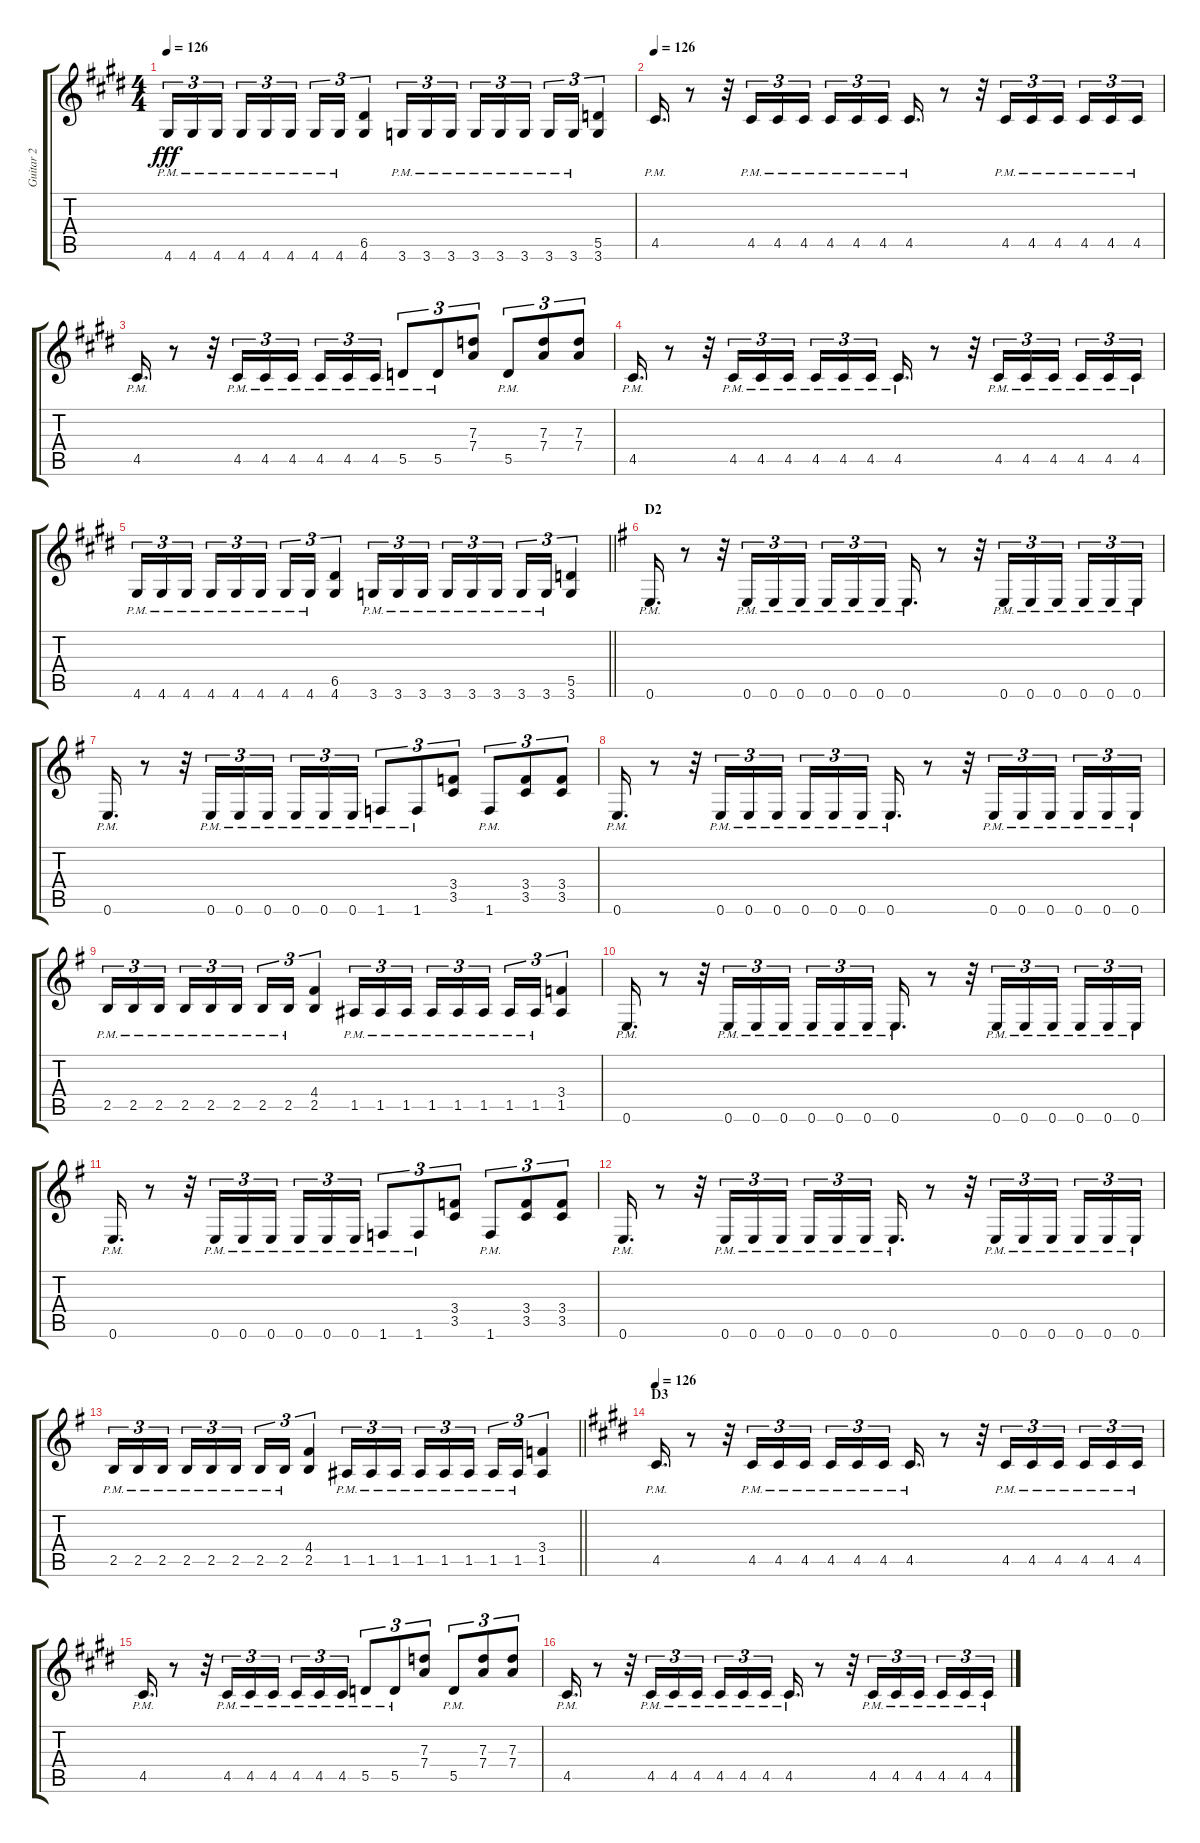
\track ("Guitar 2" "Guitar 2") {instrument distortionguitar}
\staff {score tabs}
\tuning (E4 B3 G3 D3 A2 E2) {hide}
\ts (4 4)
\tempo 126
\clef g2
\ks c#minor
4.6{pm}.16{tu (3 2) dy fff} 4.6{pm}.16{tu (3 2)} 4.6{pm}.16{tu (3 2) beam splitsecondary} 4.6{pm}.16{tu (3 2)} 4.6{pm}.16{tu (3 2)} 4.6{pm}.16{tu (3 2)} 4.6{pm}.16{tu (3 2)} 4.6{pm}.16{tu (3 2)} (6.5 4.6).4{tu (3 2)} 3.6{pm}.16{tu (3 2)} 3.6{pm}.16{tu (3 2)} 3.6{pm}.16{tu (3 2) beam splitsecondary} 3.6{pm}.16{tu (3 2)} 3.6{pm}.16{tu (3 2)} 3.6{pm}.16{tu (3 2)} 3.6{pm}.16{tu (3 2)} 3.6{pm}.16{tu (3 2)} (5.5 3.6).4{tu (3 2)} |
\tempo 126
4.5{pm}.16{d} r.8 r.32 4.5{pm}.16{tu (3 2)} 4.5{pm}.16{tu (3 2)} 4.5{pm}.16{tu (3 2) beam splitsecondary} 4.5{pm}.16{tu (3 2)} 4.5{pm}.16{tu (3 2)} 4.5{pm}.16{tu (3 2)} 4.5{pm}.16{d} r.8 r.32 4.5{pm}.16{tu (3 2)} 4.5{pm}.16{tu (3 2)} 4.5{pm}.16{tu (3 2) beam splitsecondary} 4.5{pm}.16{tu (3 2)} 4.5{pm}.16{tu (3 2)} 4.5{pm}.16{tu (3 2)} |
4.5{pm}.16{d} r.8 r.32 4.5{pm}.16{tu (3 2)} 4.5{pm}.16{tu (3 2)} 4.5{pm}.16{tu (3 2) beam splitsecondary} 4.5{pm}.16{tu (3 2)} 4.5{pm}.16{tu (3 2)} 4.5{pm}.16{tu (3 2)} 5.5{pm}.8{tu (3 2)} 5.5{pm}.8{tu (3 2)} (7.3 7.4).8{tu (3 2)} 5.5{pm}.8{tu (3 2)} (7.3 7.4).8{tu (3 2)} (7.3 7.4).8{tu (3 2)} |
4.5{pm}.16{d} r.8 r.32 4.5{pm}.16{tu (3 2)} 4.5{pm}.16{tu (3 2)} 4.5{pm}.16{tu (3 2) beam splitsecondary} 4.5{pm}.16{tu (3 2)} 4.5{pm}.16{tu (3 2)} 4.5{pm}.16{tu (3 2)} 4.5{pm}.16{d} r.8 r.32 4.5{pm}.16{tu (3 2)} 4.5{pm}.16{tu (3 2)} 4.5{pm}.16{tu (3 2) beam splitsecondary} 4.5{pm}.16{tu (3 2)} 4.5{pm}.16{tu (3 2)} 4.5{pm}.16{tu (3 2)} |
\barLineRight lightlight
4.6{pm}.16{tu (3 2)} 4.6{pm}.16{tu (3 2)} 4.6{pm}.16{tu (3 2) beam splitsecondary} 4.6{pm}.16{tu (3 2)} 4.6{pm}.16{tu (3 2)} 4.6{pm}.16{tu (3 2)} 4.6{pm}.16{tu (3 2)} 4.6{pm}.16{tu (3 2)} (6.5 4.6).4{tu (3 2)} 3.6{pm}.16{tu (3 2)} 3.6{pm}.16{tu (3 2)} 3.6{pm}.16{tu (3 2) beam splitsecondary} 3.6{pm}.16{tu (3 2)} 3.6{pm}.16{tu (3 2)} 3.6{pm}.16{tu (3 2)} 3.6{pm}.16{tu (3 2)} 3.6{pm}.16{tu (3 2)} (5.5 3.6).4{tu (3 2)} |
\section ("" "D2")
\ks eminor
0.6{pm}.16{d} r.8 r.32 0.6{pm}.16{tu (3 2)} 0.6{pm}.16{tu (3 2)} 0.6{pm}.16{tu (3 2) beam splitsecondary} 0.6{pm}.16{tu (3 2)} 0.6{pm}.16{tu (3 2)} 0.6{pm}.16{tu (3 2)} 0.6{pm}.16{d} r.8 r.32 0.6{pm}.16{tu (3 2)} 0.6{pm}.16{tu (3 2)} 0.6{pm}.16{tu (3 2) beam splitsecondary} 0.6{pm}.16{tu (3 2)} 0.6{pm}.16{tu (3 2)} 0.6{pm}.16{tu (3 2)} |
0.6{pm}.16{d} r.8 r.32 0.6{pm}.16{tu (3 2)} 0.6{pm}.16{tu (3 2)} 0.6{pm}.16{tu (3 2) beam splitsecondary} 0.6{pm}.16{tu (3 2)} 0.6{pm}.16{tu (3 2)} 0.6{pm}.16{tu (3 2)} 1.6{pm}.8{tu (3 2)} 1.6{pm}.8{tu (3 2)} (3.4 3.5).8{tu (3 2)} 1.6{pm}.8{tu (3 2)} (3.4 3.5).8{tu (3 2)} (3.4 3.5).8{tu (3 2)} |
0.6{pm}.16{d} r.8 r.32 0.6{pm}.16{tu (3 2)} 0.6{pm}.16{tu (3 2)} 0.6{pm}.16{tu (3 2) beam splitsecondary} 0.6{pm}.16{tu (3 2)} 0.6{pm}.16{tu (3 2)} 0.6{pm}.16{tu (3 2)} 0.6{pm}.16{d} r.8 r.32 0.6{pm}.16{tu (3 2)} 0.6{pm}.16{tu (3 2)} 0.6{pm}.16{tu (3 2) beam splitsecondary} 0.6{pm}.16{tu (3 2)} 0.6{pm}.16{tu (3 2)} 0.6{pm}.16{tu (3 2)} |
2.5{pm}.16{tu (3 2)} 2.5{pm}.16{tu (3 2)} 2.5{pm}.16{tu (3 2) beam splitsecondary} 2.5{pm}.16{tu (3 2)} 2.5{pm}.16{tu (3 2)} 2.5{pm}.16{tu (3 2)} 2.5{pm}.16{tu (3 2)} 2.5{pm}.16{tu (3 2)} (4.4 2.5).4{tu (3 2)} 1.5{pm}.16{tu (3 2)} 1.5{pm}.16{tu (3 2)} 1.5{pm}.16{tu (3 2) beam splitsecondary} 1.5{pm}.16{tu (3 2)} 1.5{pm}.16{tu (3 2)} 1.5{pm}.16{tu (3 2)} 1.5{pm}.16{tu (3 2)} 1.5{pm}.16{tu (3 2)} (3.4 1.5).4{tu (3 2)} |
0.6{pm}.16{d} r.8 r.32 0.6{pm}.16{tu (3 2)} 0.6{pm}.16{tu (3 2)} 0.6{pm}.16{tu (3 2) beam splitsecondary} 0.6{pm}.16{tu (3 2)} 0.6{pm}.16{tu (3 2)} 0.6{pm}.16{tu (3 2)} 0.6{pm}.16{d} r.8 r.32 0.6{pm}.16{tu (3 2)} 0.6{pm}.16{tu (3 2)} 0.6{pm}.16{tu (3 2) beam splitsecondary} 0.6{pm}.16{tu (3 2)} 0.6{pm}.16{tu (3 2)} 0.6{pm}.16{tu (3 2)} |
0.6{pm}.16{d} r.8 r.32 0.6{pm}.16{tu (3 2)} 0.6{pm}.16{tu (3 2)} 0.6{pm}.16{tu (3 2) beam splitsecondary} 0.6{pm}.16{tu (3 2)} 0.6{pm}.16{tu (3 2)} 0.6{pm}.16{tu (3 2)} 1.6{pm}.8{tu (3 2)} 1.6{pm}.8{tu (3 2)} (3.4 3.5).8{tu (3 2)} 1.6{pm}.8{tu (3 2)} (3.4 3.5).8{tu (3 2)} (3.4 3.5).8{tu (3 2)} |
0.6{pm}.16{d} r.8 r.32 0.6{pm}.16{tu (3 2)} 0.6{pm}.16{tu (3 2)} 0.6{pm}.16{tu (3 2) beam splitsecondary} 0.6{pm}.16{tu (3 2)} 0.6{pm}.16{tu (3 2)} 0.6{pm}.16{tu (3 2)} 0.6{pm}.16{d} r.8 r.32 0.6{pm}.16{tu (3 2)} 0.6{pm}.16{tu (3 2)} 0.6{pm}.16{tu (3 2) beam splitsecondary} 0.6{pm}.16{tu (3 2)} 0.6{pm}.16{tu (3 2)} 0.6{pm}.16{tu (3 2)} |
\barLineRight lightlight
2.5{pm}.16{tu (3 2)} 2.5{pm}.16{tu (3 2)} 2.5{pm}.16{tu (3 2) beam splitsecondary} 2.5{pm}.16{tu (3 2)} 2.5{pm}.16{tu (3 2)} 2.5{pm}.16{tu (3 2)} 2.5{pm}.16{tu (3 2)} 2.5{pm}.16{tu (3 2)} (4.4 2.5).4{tu (3 2)} 1.5{pm}.16{tu (3 2)} 1.5{pm}.16{tu (3 2)} 1.5{pm}.16{tu (3 2) beam splitsecondary} 1.5{pm}.16{tu (3 2)} 1.5{pm}.16{tu (3 2)} 1.5{pm}.16{tu (3 2)} 1.5{pm}.16{tu (3 2)} 1.5{pm}.16{tu (3 2)} (3.4 1.5).4{tu (3 2)} |
\section ("" "D3")
\tempo 126
\ks c#minor
4.5{pm}.16{d} r.8 r.32 4.5{pm}.16{tu (3 2)} 4.5{pm}.16{tu (3 2)} 4.5{pm}.16{tu (3 2) beam splitsecondary} 4.5{pm}.16{tu (3 2)} 4.5{pm}.16{tu (3 2)} 4.5{pm}.16{tu (3 2)} 4.5{pm}.16{d} r.8 r.32 4.5{pm}.16{tu (3 2)} 4.5{pm}.16{tu (3 2)} 4.5{pm}.16{tu (3 2) beam splitsecondary} 4.5{pm}.16{tu (3 2)} 4.5{pm}.16{tu (3 2)} 4.5{pm}.16{tu (3 2)} |
4.5{pm}.16{d} r.8 r.32 4.5{pm}.16{tu (3 2)} 4.5{pm}.16{tu (3 2)} 4.5{pm}.16{tu (3 2) beam splitsecondary} 4.5{pm}.16{tu (3 2)} 4.5{pm}.16{tu (3 2)} 4.5{pm}.16{tu (3 2)} 5.5{pm}.8{tu (3 2)} 5.5{pm}.8{tu (3 2)} (7.3 7.4).8{tu (3 2)} 5.5{pm}.8{tu (3 2)} (7.3 7.4).8{tu (3 2)} (7.3 7.4).8{tu (3 2)} |
4.5{pm}.16{d} r.8 r.32 4.5{pm}.16{tu (3 2)} 4.5{pm}.16{tu (3 2)} 4.5{pm}.16{tu (3 2) beam splitsecondary} 4.5{pm}.16{tu (3 2)} 4.5{pm}.16{tu (3 2)} 4.5{pm}.16{tu (3 2)} 4.5{pm}.16{d} r.8 r.32 4.5{pm}.16{tu (3 2)} 4.5{pm}.16{tu (3 2)} 4.5{pm}.16{tu (3 2) beam splitsecondary} 4.5{pm}.16{tu (3 2)} 4.5{pm}.16{tu (3 2)} 4.5{pm}.16{tu (3 2)}
